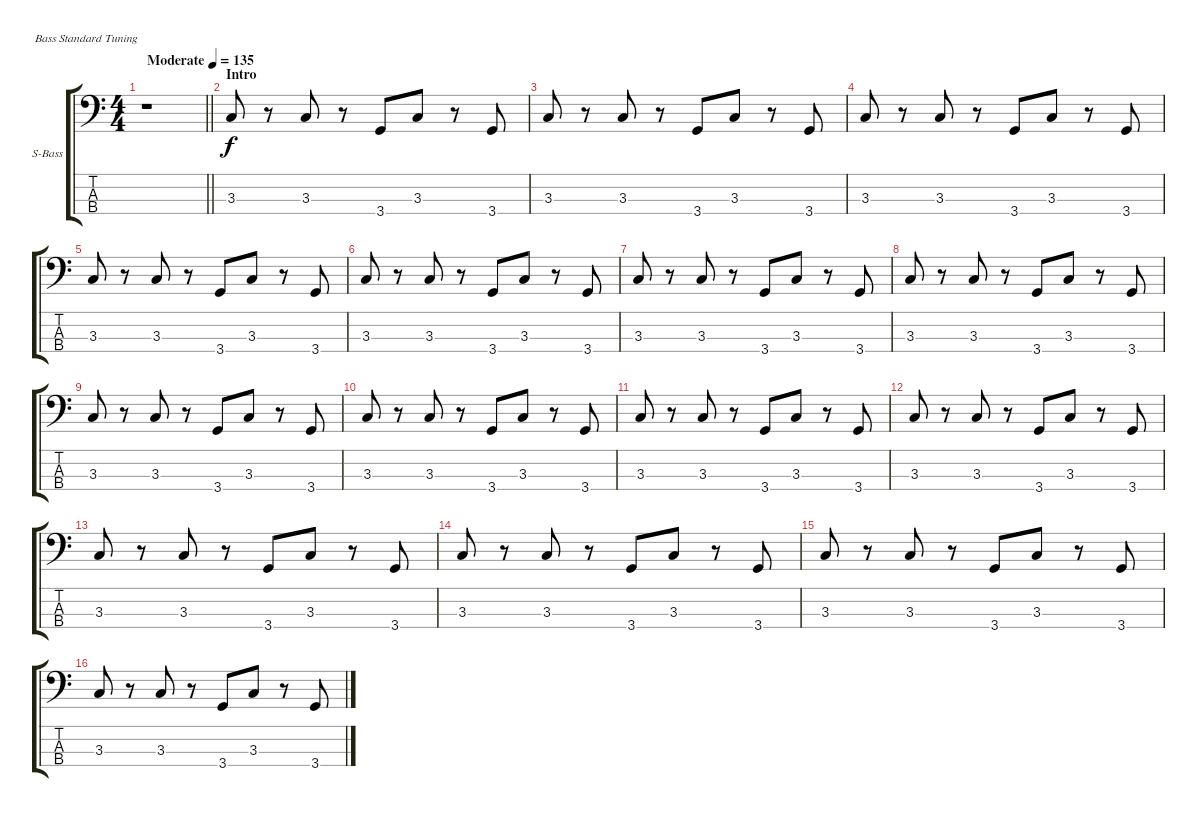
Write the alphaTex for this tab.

\bracketExtendMode groupsimilarinstruments
\firstSystemTrackNameOrientation horizontal
\otherSystemsTrackNameOrientation horizontal
\track ("Synth Bass" "S-Bass") {instrument synthbass1}
\staff {score tabs}
\tuning (G2 D2 A1 E1)
\ts (4 4)
\beaming (8 2 2 2 2)
\tempo (135 "Moderate")
\clef f4
\barLineRight lightlight
\ks c
r.1{dy f instrument synthbass1} |
\section ("" "Intro")
3.3.8 r.8 3.3.8 r.8 3.4.8 3.3.8 r.8 3.4.8 |
3.3.8 r.8 3.3.8 r.8 3.4.8 3.3.8 r.8 3.4.8 |
3.3.8 r.8 3.3.8 r.8 3.4.8 3.3.8 r.8 3.4.8 |
3.3.8 r.8 3.3.8 r.8 3.4.8 3.3.8 r.8 3.4.8 |
3.3.8 r.8 3.3.8 r.8 3.4.8 3.3.8 r.8 3.4.8 |
3.3.8 r.8 3.3.8 r.8 3.4.8 3.3.8 r.8 3.4.8 |
3.3.8 r.8 3.3.8 r.8 3.4.8 3.3.8 r.8 3.4.8 |
3.3.8 r.8 3.3.8 r.8 3.4.8 3.3.8 r.8 3.4.8 |
3.3.8 r.8 3.3.8 r.8 3.4.8 3.3.8 r.8 3.4.8 |
3.3.8 r.8 3.3.8 r.8 3.4.8 3.3.8 r.8 3.4.8 |
3.3.8 r.8 3.3.8 r.8 3.4.8 3.3.8 r.8 3.4.8 |
3.3.8 r.8 3.3.8 r.8 3.4.8 3.3.8 r.8 3.4.8 |
3.3.8 r.8 3.3.8 r.8 3.4.8 3.3.8 r.8 3.4.8 |
3.3.8 r.8 3.3.8 r.8 3.4.8 3.3.8 r.8 3.4.8 |
3.3.8 r.8 3.3.8 r.8 3.4.8 3.3.8 r.8 3.4.8
